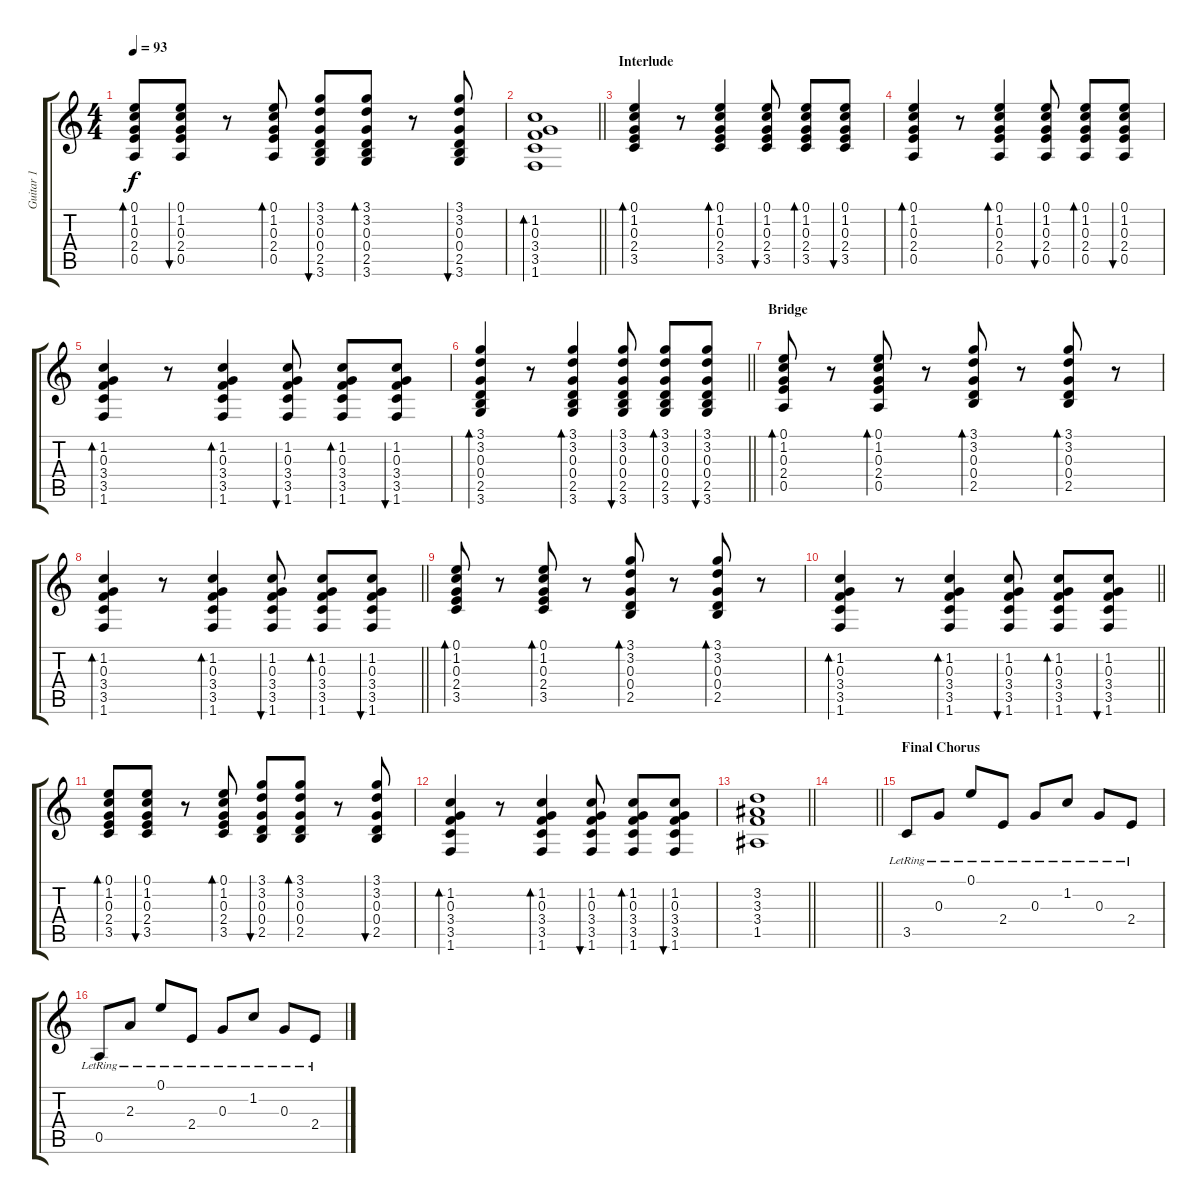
\track ("Guitar 1" "Guitar 1") {instrument acousticguitarnylon}
\staff {score tabs}
\tuning (E4 B3 G3 D3 A2 E2) {hide}
\ts (4 4)
\tempo 93
\clef g2
\ks c
(0.1 1.2 0.3 2.4 0.5).8{bd 60 dy f} (0.1 1.2 0.3 2.4 0.5).8{bu 60} r.8 (0.1 1.2 0.3 2.4 0.5).8{bd 60} (3.1 3.2 0.3 0.4 2.5 3.6).8{bu 60} (3.1 3.2 0.3 0.4 2.5 3.6).8{bd 60} r.8 (3.1 3.2 0.3 0.4 2.5 3.6).8{bu 60} |
\barLineRight lightlight
(1.2 0.3 3.4 3.5 1.6).1{bd 60} |
\section ("" "Interlude")
(0.1 1.2 0.3 2.4 3.5).4{bd 30} r.8 (0.1 1.2 0.3 2.4 3.5).4{bd 30} (0.1 1.2 0.3 2.4 3.5).8{bu 30} (0.1 1.2 0.3 2.4 3.5).8{bd 30} (0.1 1.2 0.3 2.4 3.5).8{bu 30} |
(0.1 1.2 0.3 2.4 0.5).4{bd 30} r.8 (0.1 1.2 0.3 2.4 0.5).4{bd 30} (0.1 1.2 0.3 2.4 0.5).8{bu 30} (0.1 1.2 0.3 2.4 0.5).8{bd 30} (0.1 1.2 0.3 2.4 0.5).8{bu 30} |
(1.2 0.3 3.4 3.5 1.6).4{bd 30} r.8 (1.2 0.3 3.4 3.5 1.6).4{bd 30} (1.2 0.3 3.4 3.5 1.6).8{bu 30} (1.2 0.3 3.4 3.5 1.6).8{bd 30} (1.2 0.3 3.4 3.5 1.6).8{bu 30} |
\barLineRight lightlight
(3.1 3.2 0.3 0.4 2.5 3.6).4{bd 30} r.8 (3.1 3.2 0.3 0.4 2.5 3.6).4{bd 30} (3.1 3.2 0.3 0.4 2.5 3.6).8{bu 30} (3.1 3.2 0.3 0.4 2.5 3.6).8{bd 30} (3.1 3.2 0.3 0.4 2.5 3.6).8{bu 30} |
\section ("" "Bridge")
(0.1 1.2 0.3 2.4 0.5).8{bd 60} r.8 (0.1 1.2 0.3 2.4 0.5).8{bd 60} r.8 (3.1 3.2 0.3 0.4 2.5).8{bd 60} r.8 (3.1 3.2 0.3 0.4 2.5).8{bd 60} r.8 |
\barLineRight lightlight
(1.2 0.3 3.4 3.5 1.6).4{bd 30} r.8 (1.2 0.3 3.4 3.5 1.6).4{bd 30} (1.2 0.3 3.4 3.5 1.6).8{bu 30} (1.2 0.3 3.4 3.5 1.6).8{bd 30} (1.2 0.3 3.4 3.5 1.6).8{bu 30} |
(0.1 1.2 0.3 2.4 3.5).8{bd 60} r.8 (0.1 1.2 0.3 2.4 3.5).8{bd 60} r.8 (3.1 3.2 0.3 0.4 2.5).8{bd 60} r.8 (3.1 3.2 0.3 0.4 2.5).8{bd 60} r.8 |
\barLineRight lightlight
(1.2 0.3 3.4 3.5 1.6).4{bd 30} r.8 (1.2 0.3 3.4 3.5 1.6).4{bd 30} (1.2 0.3 3.4 3.5 1.6).8{bu 30} (1.2 0.3 3.4 3.5 1.6).8{bd 30} (1.2 0.3 3.4 3.5 1.6).8{bu 30} |
(0.1 1.2 0.3 2.4 3.5).8{bd 60} (0.1 1.2 0.3 2.4 3.5).8{bu 60} r.8 (0.1 1.2 0.3 2.4 3.5).8{bd 60} (3.1 3.2 0.3 0.4 2.5).8{bu 60} (3.1 3.2 0.3 0.4 2.5).8{bd 60} r.8 (3.1 3.2 0.3 0.4 2.5).8{bu 60} |
(1.2 0.3 3.4 3.5 1.6).4{bd 30} r.8 (1.2 0.3 3.4 3.5 1.6).4{bd 30} (1.2 0.3 3.4 3.5 1.6).8{bu 30} (1.2 0.3 3.4 3.5 1.6).8{bd 30} (1.2 0.3 3.4 3.5 1.6).8{bu 30} |
\barLineRight lightlight
(3.2 3.3 3.4 1.5).1 |
\barLineRight lightlight
|
\section ("" "Final Chorus")
3.5{lr}.8 0.3{lr}.8 0.1{lr}.8 2.4{lr}.8 0.3{lr}.8 1.2{lr}.8 0.3{lr}.8 2.4{lr}.8 |
0.5{lr}.8 2.3{lr}.8 0.1{lr}.8 2.4{lr}.8 0.3{lr}.8 1.2{lr}.8 0.3{lr}.8 2.4{lr}.8
